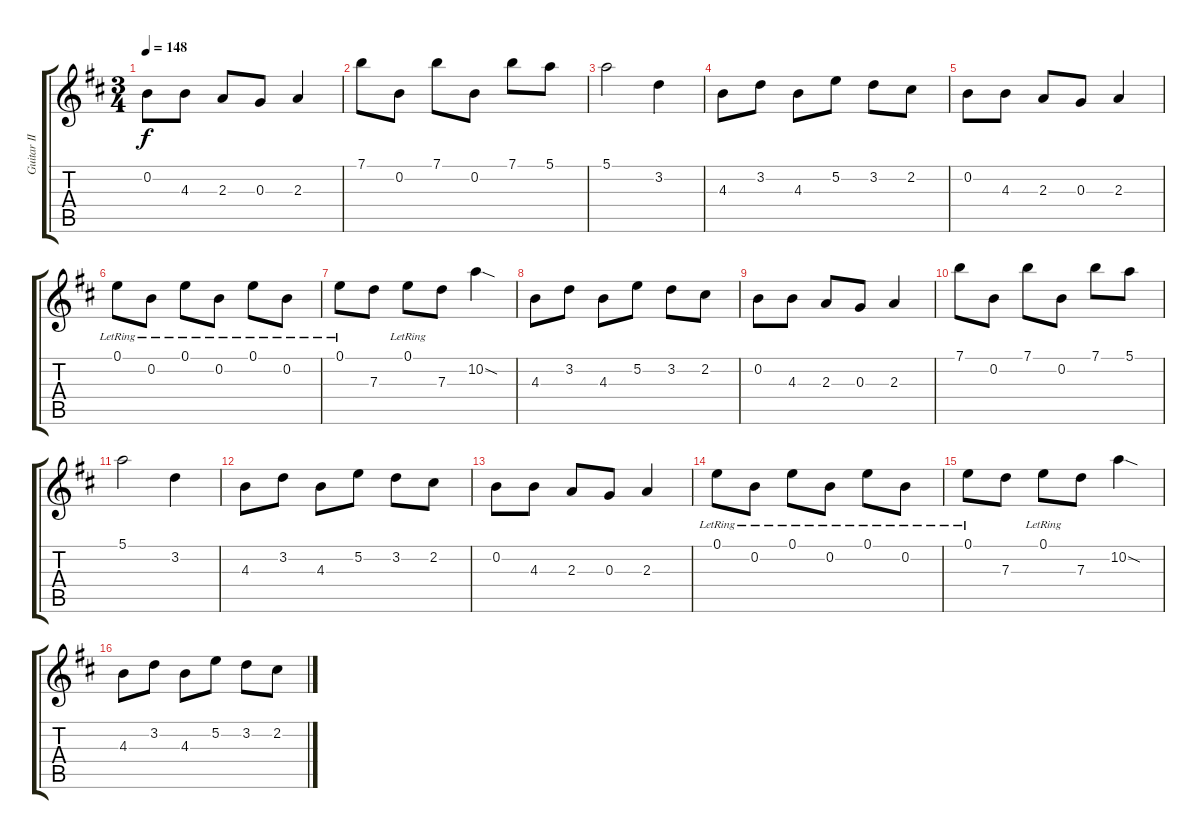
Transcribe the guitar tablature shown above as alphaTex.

\track ("Guitar II" "Guitar II") {instrument distortionguitar}
\staff {score tabs}
\tuning (E4 B3 G3 D3 A2 E2) {hide}
\ts (3 4)
\tempo 148
\clef g2
\ks bminor
0.2.8{dy f} 4.3.8 2.3.8 0.3.8 2.3.4 |
7.1.8 0.2.8 7.1.8 0.2.8 7.1.8 5.1.8 |
5.1.2 3.2.4 |
4.3.8 3.2.8 4.3.8 5.2.8 3.2.8 2.2.8 |
0.2.8 4.3.8 2.3.8 0.3.8 2.3.4 |
0.1{lr}.8 0.2{lr}.8 0.1{lr}.8 0.2{lr}.8 0.1{lr}.8 0.2{lr}.8 |
0.1{lr}.8 7.3.8 0.1{lr}.8 7.3.8 10.2{sod}.4 |
4.3.8 3.2.8 4.3.8 5.2.8 3.2.8 2.2.8 |
0.2.8 4.3.8 2.3.8 0.3.8 2.3.4 |
7.1.8 0.2.8 7.1.8 0.2.8 7.1.8 5.1.8 |
5.1.2 3.2.4 |
4.3.8 3.2.8 4.3.8 5.2.8 3.2.8 2.2.8 |
0.2.8 4.3.8 2.3.8 0.3.8 2.3.4 |
0.1{lr}.8 0.2{lr}.8 0.1{lr}.8 0.2{lr}.8 0.1{lr}.8 0.2{lr}.8 |
0.1{lr}.8 7.3.8 0.1{lr}.8 7.3.8 10.2{sod}.4 |
4.3.8 3.2.8 4.3.8 5.2.8 3.2.8 2.2.8
